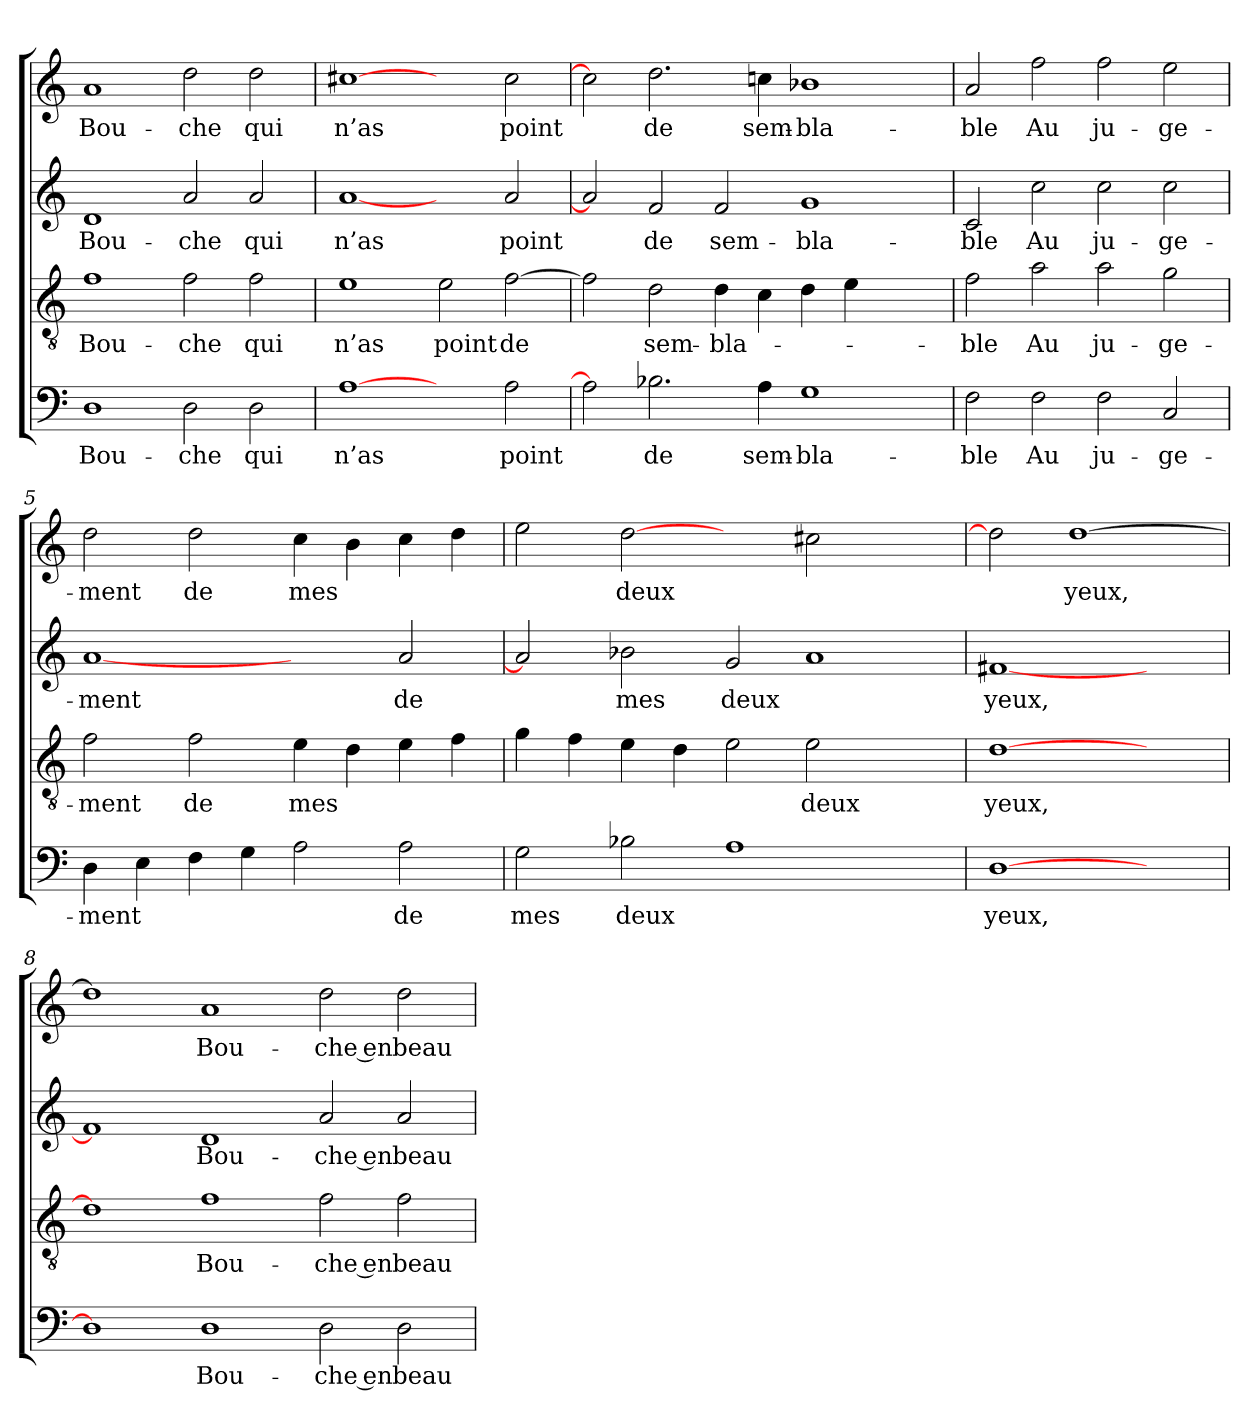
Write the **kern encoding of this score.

**kern	**text	**kern	**text	**kern	**text	**kern	**text
*part4	*part4	*part3	*part3	*part2	*part2	*part1	*part1
*staff4	*staff4	*staff3	*staff3	*staff2	*staff2	*staff1	*staff1
*clefF4	*	*clefGv2	*	*clefG2	*	*clefG2	*
*k[]	*	*k[]	*	*k[]	*	*k[]	*
=1	=1	=1	=1	=1	=1	=1	=1
1D	Bou-	1f	Bou-	1d	Bou-	1a	Bou-
2D	-che	2f	-che	2a	-che	2dd	-che
2D	qui	2f	qui	2a	qui	2dd	qui
=2	=2	=2	=2	=2	=2	=2	=2
[1A	n’as	1e	n’as	[1a	n’as	[1cc#X	n’as
2ryy	.	2e	point	2ryy	.	2ryy	.
2A	point	[2f	de	2a	point	2cc#	point
=3	=3	=3	=3	=3	=3	=3	=3
2A]	.	2f]	.	2a]	.	2cc#]	.
2.B-X	de	2d	sem-	2f	de	2.dd	de
.	.	4d	-bla-	2f	sem-	.	.
4A	sem-	4c	.	.	.	4cc	sem-
1G	-bla-	4d	.	1g	-bla-	1b-X	-bla-
.	.	4e	.	.	.	.	.
.	.	2ryy	.	.	.	.	.
=4	=4	=4	=4	=4	=4	=4	=4
2F	-ble	2f	-ble	2c	-ble	2a	-ble
2F	Au	2a	Au	2cc	Au	2ff	Au
2F	ju-	2a	ju-	2cc	ju-	2ff	ju-
2C	-ge-	2g	-ge-	2cc	-ge-	2ee	-ge-
!!LO:LB:g=z
=5	=5	=5	=5	=5	=5	=5	=5
4D	-ment	2f	-ment	[1a	-ment	2dd	-ment
4E	.	.	.	.	.	.	.
4F	.	2f	de	.	.	2dd	de
4G	.	.	.	.	.	.	.
2A	.	4e	mes	2ryy	.	4cc	mes
.	.	4d	.	.	.	4b	.
2A	de	4e	.	2a	de	4cc	.
.	.	4f	.	.	.	4dd	.
=6	=6	=6	=6	=6	=6	=6	=6
2G	mes	4g	.	2a]	.	2ee	.
.	.	4f	.	.	.	.	.
2B-X	deux	4e	.	2b-X	mes	[2dd	deux
.	.	4d	.	.	.	.	.
1A	.	2e	.	2g	deux	2ryy	.
.	.	2e	deux	1a	.	2cc#X	.
2ryy	.	2ryy	.	.	.	2ryy	.
=7	=7	=7	=7	=7	=7	=7	=7
[1D	yeux,	[1d	yeux,	[1f#X	yeux,	2dd]	.
.	.	.	.	.	.	[1dd	yeux,
2ryy	.	2ryy	.	2ryy	.	.	.
=8	=8	=8	=8	=8	=8	=8	=8
1D]	.	1d]	.	1f#]	.	1dd]	.
1D	Bou-	1f	Bou-	1d	Bou-	1a	Bou-
2D	-che en	2f	-che en	2a	-che en	2dd	-che en
2D	beau-	2f	beau-	2a	beau-	2dd	beau-
=	=	=	=	=	=	=	=
*-	*-	*-	*-	*-	*-	*-	*-
